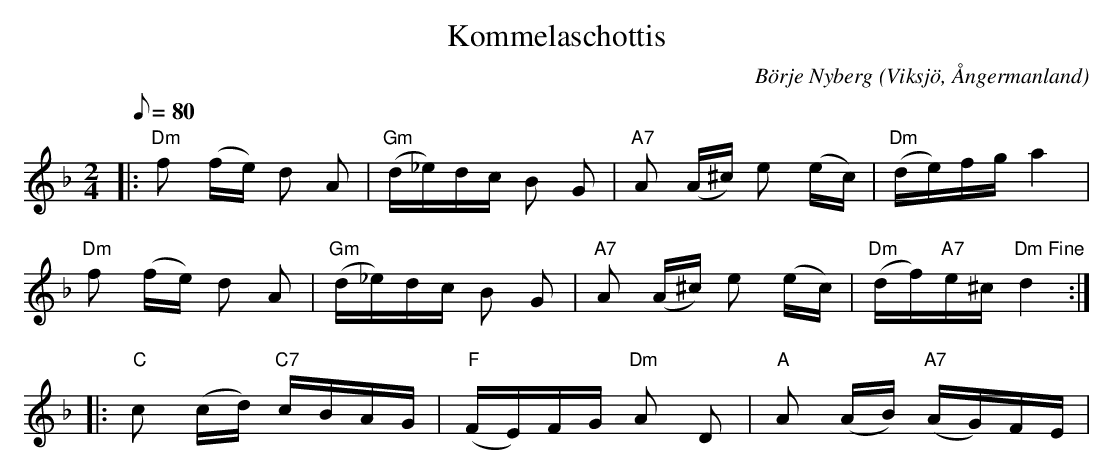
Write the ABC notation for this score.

X:1
T:Kommelaschottis
C:Börje Nyberg
O:Viksjö, Ångermanland
M:2/4
L:1/8
Q:80
K:Dm
|: "Dm"f (f/2e/2) d A | "Gm"(d/2_e/2)d/2c/2 B G | "A7"A (A/2^c/2) e (e/2c/2) |"Dm"(d/2e/2)f/2g/2 a2 |
"Dm"f (f/2e/2) d A | "Gm" (d/2_e/2)d/2c/2 B G | "A7"A (A/2^c/2) e (e/2c/2) | "Dm"(d/2f/2)"A7"e/2^c/2 "Dm Fine"d2::
"C"c (c/2d/2) "C7"c/2B/2A/2G/2 | "F"(F/2E/2)F/2G/2 "Dm"A D | "A"A (A/2B/2) "A7"(A/2G/2)F/2E/2 |
